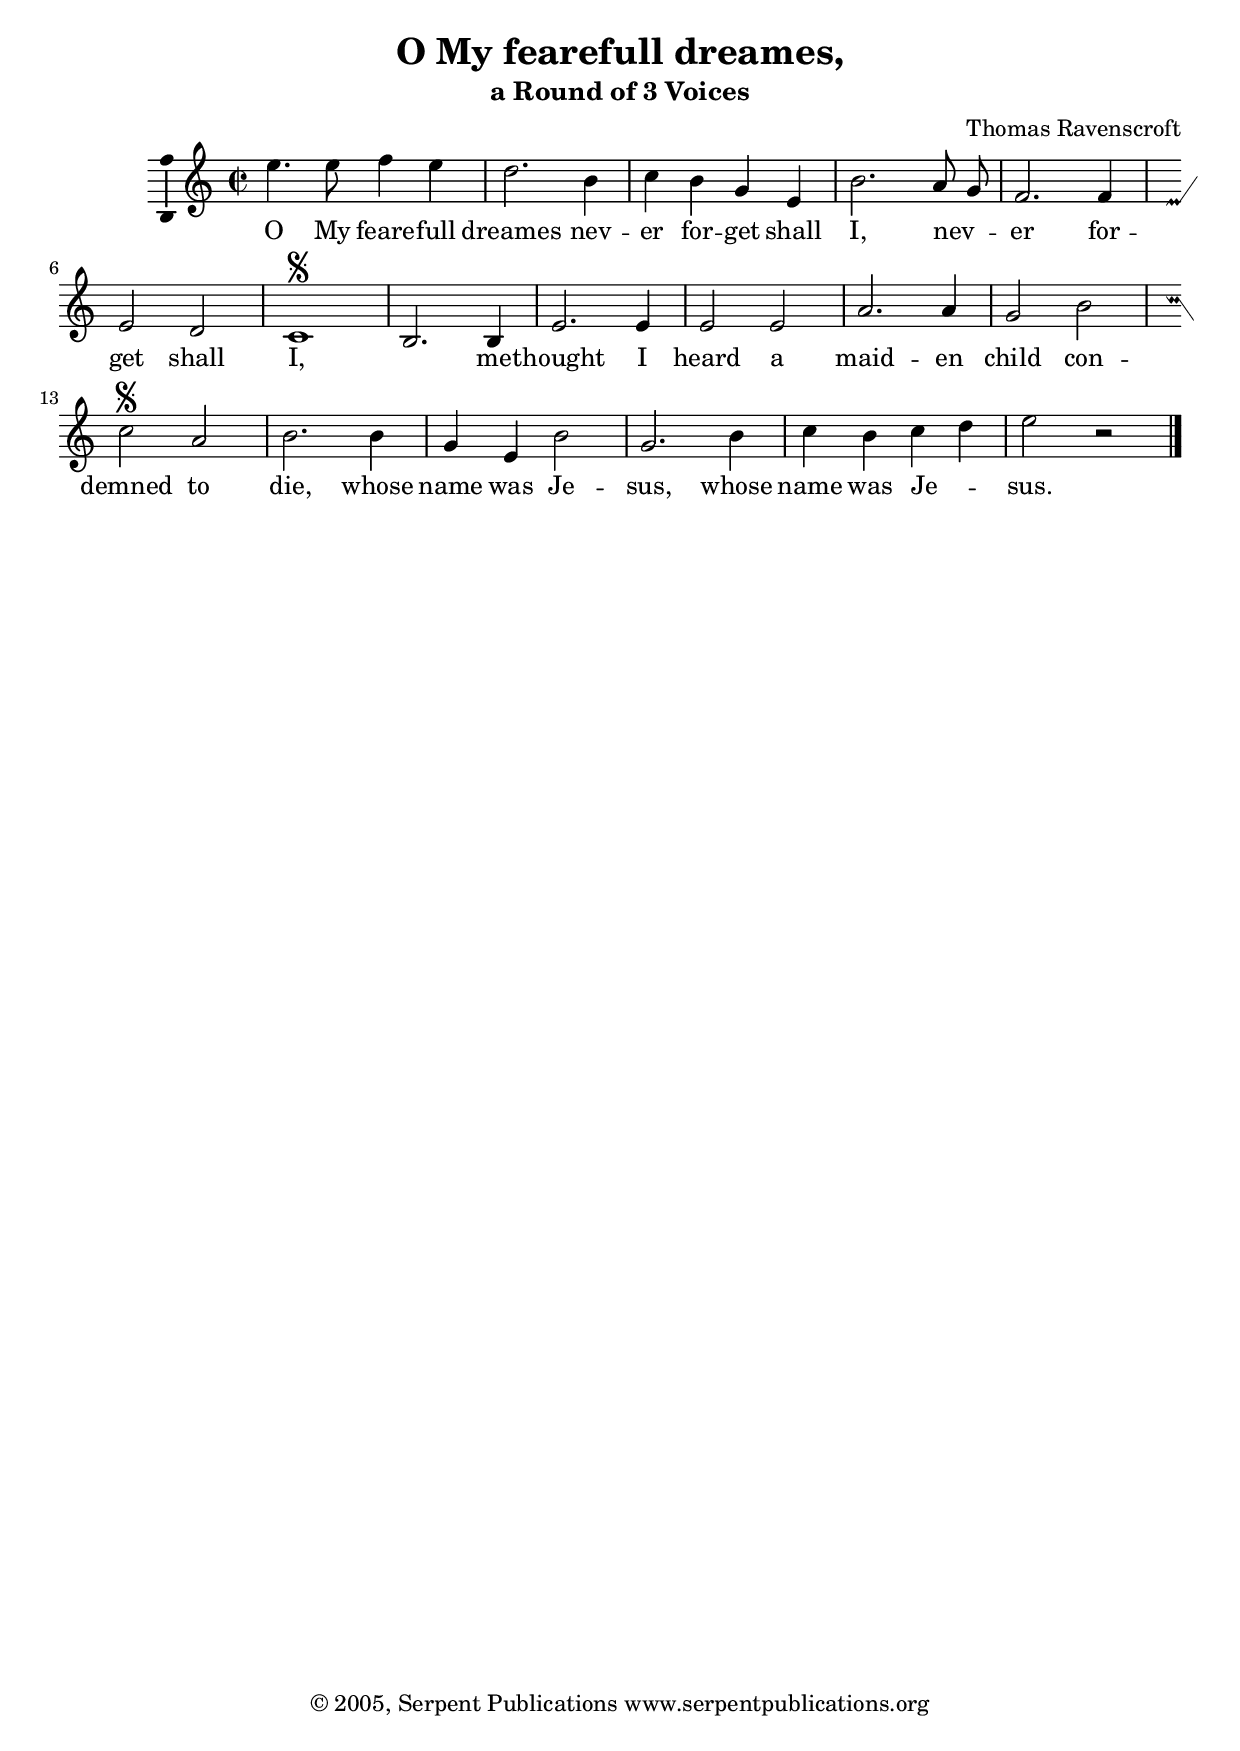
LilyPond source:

\version "2.12.0"
\header {
	composer = "Thomas Ravenscroft"
	crossRefNumber = "1"
	origin = "Pammelia"
	footnotes = "\\\\original clef C on second line"
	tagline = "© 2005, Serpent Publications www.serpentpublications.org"
	title = "O My fearefull dreames,"
	subtitle = "a Round of 3 Voices"
}
wordsdefaultVA = \lyricmode  {
O My feare -- full dreames nev -- er for -- get shall I, nev --  _ er for -- get shall  
I, _  me -- thought I heard a maid -- en child con --   
demned to die, whose name was Je -- sus, whose name was Je -- _ sus.  
}
voicedefault =  {
\set Staff.autoBeaming = ##f
\override Staff.VerticalAxisGroup #'minimum-Y-extent = #'(-4 . 4)
#(set-accidental-style 'forget)
\override NoteHead    #'style = #'baroque
\override Score.RehearsalMark   #'extra-offset = #'( -3 . 0 )
\override Score.RehearsalMark   #'visibility-lambda = #begin-of-line-invisible
\set Staff.melismaBusyProperties = #'(melismaBusy)
\set Staff.midiInstrument = "oboe"
\set Score.defaultBarType = "empty"

% %MIDI nobarlines
 % %MIDI ratio 3 1
 \time 2/2 \key e \phrygian   e''4.    e''8    f''4    e''4    d''2.    b'4    
c''4    b'4    g'4    e'4    b'2.    a'8    g'8    f'2.    f'4    e'2    d'2    
    c'1 ^\segno   b2.    b4    e'2.    e'4    e'2    e'2    a'2.    a'4    g'2    
b'2        c''2 ^\segno   a'2    b'2.    b'4    g'4    e'4    b'2    g'2.    b'4   
 c''4    b'4    c''4    d''4    e''2    r2 \bar "|."   
}\score{
         <<

	\context Staff="default"
	{
	    \voicedefault 
	}

	\addlyrics  { \wordsdefaultVA }
	>>

	\layout {
	   \context{
\Staff
\consists Custos_engraver
        \override Custos #'style = #'mensural
    }
		\context {
			\Voice 
			\consists Ambitus_engraver
		}
	}
	\midi {}
}
% Local Variables:
% coding: utf-8
% End:
